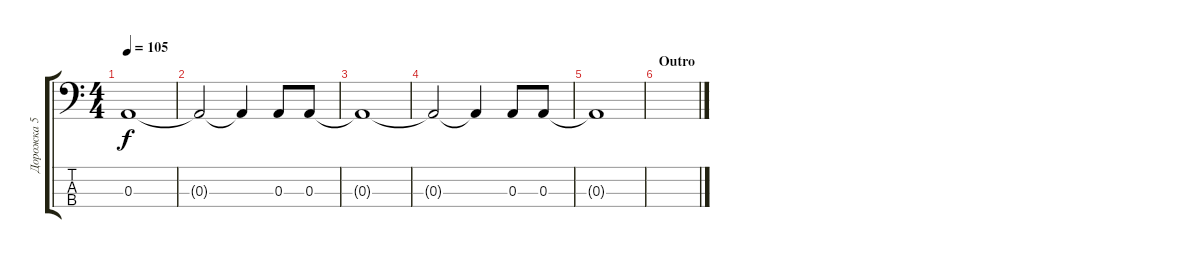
\track ("Дорожка 5" "Дорожка 5") {instrument electricbassfinger}
\staff {score tabs}
\tuning (G2 D2 A1 E1) {hide}
\ts (4 4)
\tempo 105
\clef f4
\ks c
0.3{t}.1{dy f} |
0.3{t}.2 0.3{t}.4 0.3.8 0.3.8 |
0.3{t}.1 |
0.3{t}.2 0.3{t}.4 0.3.8 0.3.8 |
0.3{t}.1 |
\section ("" "Outro")
